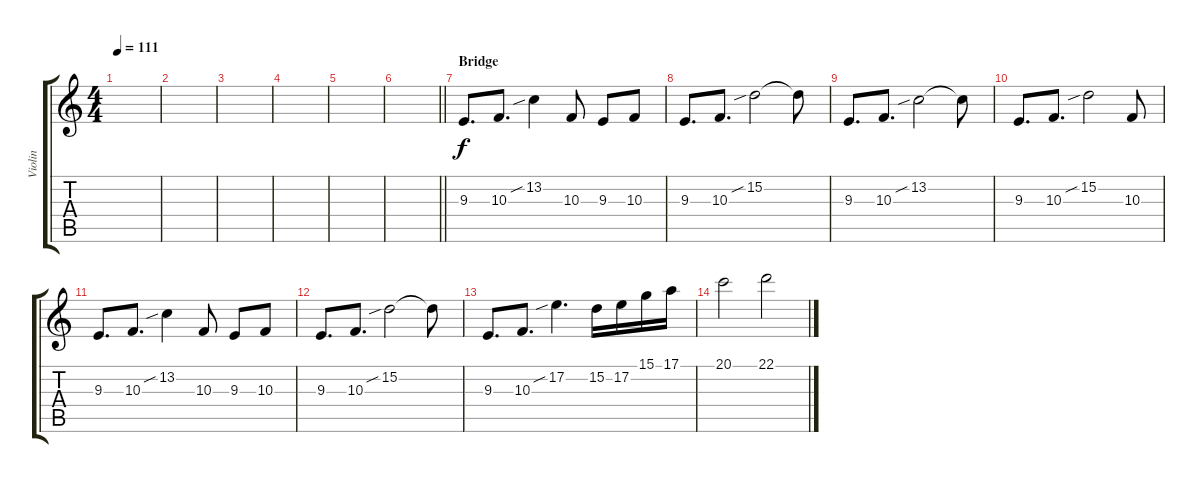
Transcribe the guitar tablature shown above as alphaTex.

\track ("Violin" "Violin") {instrument violin}
\staff {score tabs}
\tuning (E4 B3 G3 D3 A2 D2) {hide}
\ts (4 4)
\tempo 111
\clef g2
\ks c
|
|
|
|
|
\barLineRight lightlight
|
\section ("" "Bridge")
9.3.8{d balance 0} 10.3.8{d} 13.2{sib}.4 10.3.8 9.3.8 10.3.8 |
9.3.8{d} 10.3.8{d} 15.2{sib}.2 15.2{t}.8 |
9.3.8{d} 10.3.8{d} 13.2{sib}.2 13.2{t}.8 |
9.3.8{d} 10.3.8{d} 15.2{sib}.2 10.3.8 |
9.3.8{d} 10.3.8{d} 13.2{sib}.4 10.3.8 9.3.8 10.3.8 |
9.3.8{d} 10.3.8{d} 15.2{sib}.2 15.2{t}.8 |
9.3.8{d} 10.3.8{d} 17.2{sib}.4{d} 15.2.16 17.2.16 15.1.16 17.1.16 |
20.1.2 22.1.2
